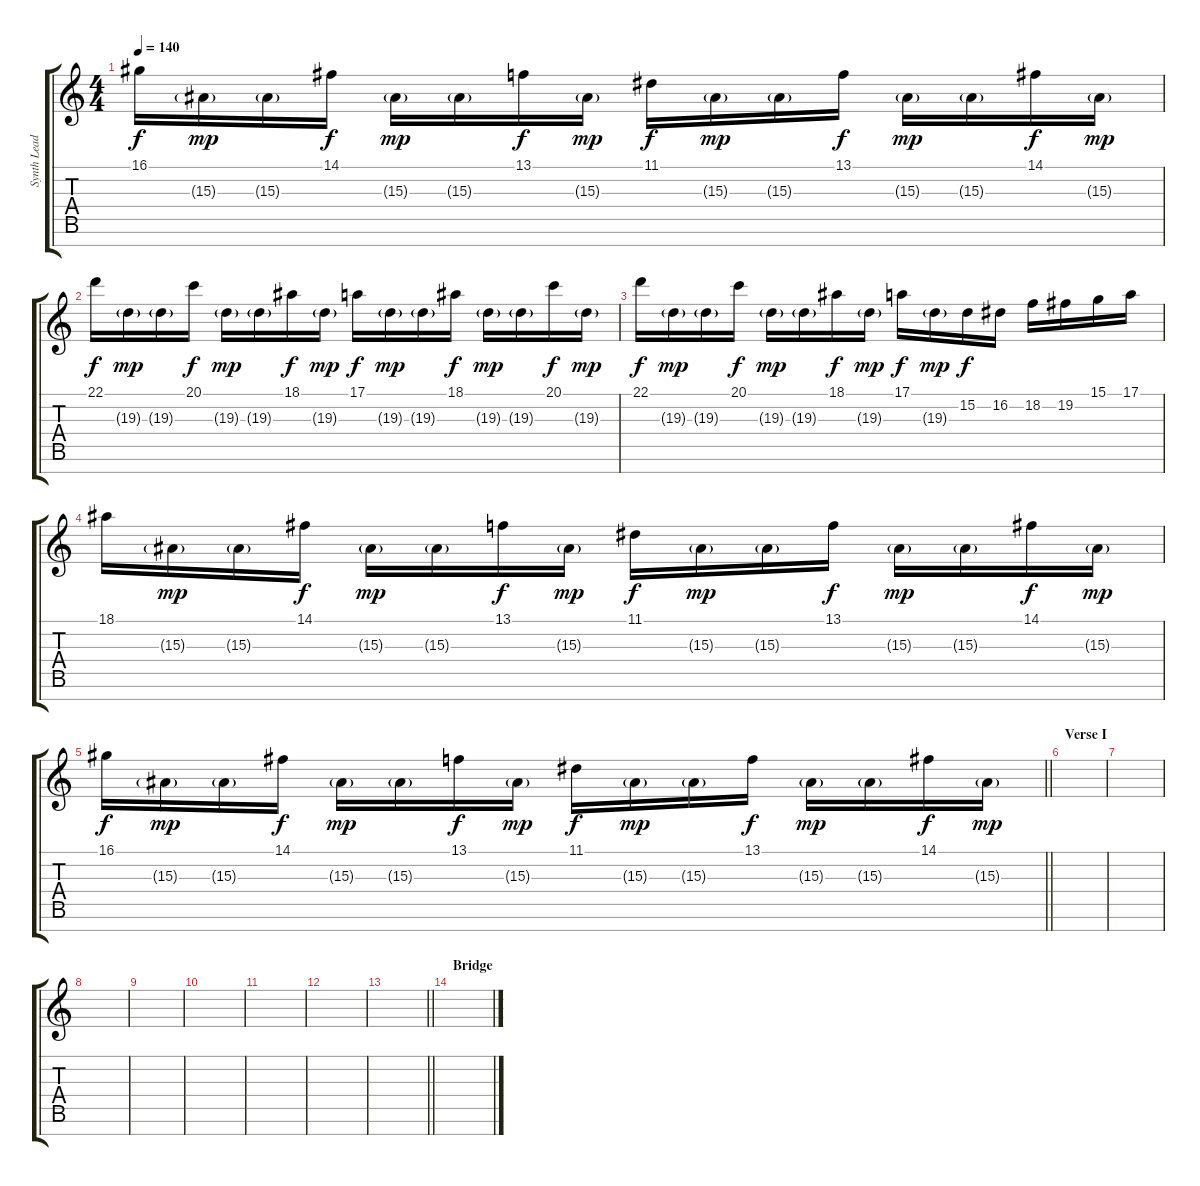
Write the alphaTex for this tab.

\track ("Synth Leads" "Synth Lead") {instrument lead1square}
\staff {score tabs}
\tuning (E4 B3 G3 D3 A2 E2 B1) {hide}
\ts (4 4)
\tempo 140
\clef g2
\ks c
16.1.16{dy f} 15.3{g}.16{dy mp} 15.3{g}.16 14.1.16{dy f} 15.3{g}.16{dy mp} 15.3{g}.16 13.1.16{dy f} 15.3{g}.16{dy mp} 11.1.16{dy f} 15.3{g}.16{dy mp} 15.3{g}.16 13.1.16{dy f} 15.3{g}.16{dy mp} 15.3{g}.16 14.1.16{dy f} 15.3{g}.16{dy mp} |
22.1.16{dy f} 19.3{g}.16{dy mp} 19.3{g}.16 20.1.16{dy f} 19.3{g}.16{dy mp} 19.3{g}.16 18.1.16{dy f} 19.3{g}.16{dy mp} 17.1.16{dy f} 19.3{g}.16{dy mp} 19.3{g}.16 18.1.16{dy f} 19.3{g}.16{dy mp} 19.3{g}.16 20.1.16{dy f} 19.3{g}.16{dy mp} |
22.1.16{dy f} 19.3{g}.16{dy mp} 19.3{g}.16 20.1.16{dy f} 19.3{g}.16{dy mp} 19.3{g}.16 18.1.16{dy f} 19.3{g}.16{dy mp} 17.1.16{dy f} 19.3{g}.16{dy mp} 15.2.16{dy f} 16.2.16 18.2.16 19.2.16 15.1.16 17.1.16 |
18.1.16 15.3{g}.16{dy mp} 15.3{g}.16 14.1.16{dy f} 15.3{g}.16{dy mp} 15.3{g}.16 13.1.16{dy f} 15.3{g}.16{dy mp} 11.1.16{dy f} 15.3{g}.16{dy mp} 15.3{g}.16 13.1.16{dy f} 15.3{g}.16{dy mp} 15.3{g}.16 14.1.16{dy f} 15.3{g}.16{dy mp} |
\barLineRight lightlight
16.1.16{dy f} 15.3{g}.16{dy mp} 15.3{g}.16 14.1.16{dy f} 15.3{g}.16{dy mp} 15.3{g}.16 13.1.16{dy f} 15.3{g}.16{dy mp} 11.1.16{dy f} 15.3{g}.16{dy mp} 15.3{g}.16 13.1.16{dy f} 15.3{g}.16{dy mp} 15.3{g}.16 14.1.16{dy f} 15.3{g}.16{dy mp} |
\section ("" "Verse I")
|
|
|
|
|
|
|
\barLineRight lightlight
|
\section ("" "Bridge")
